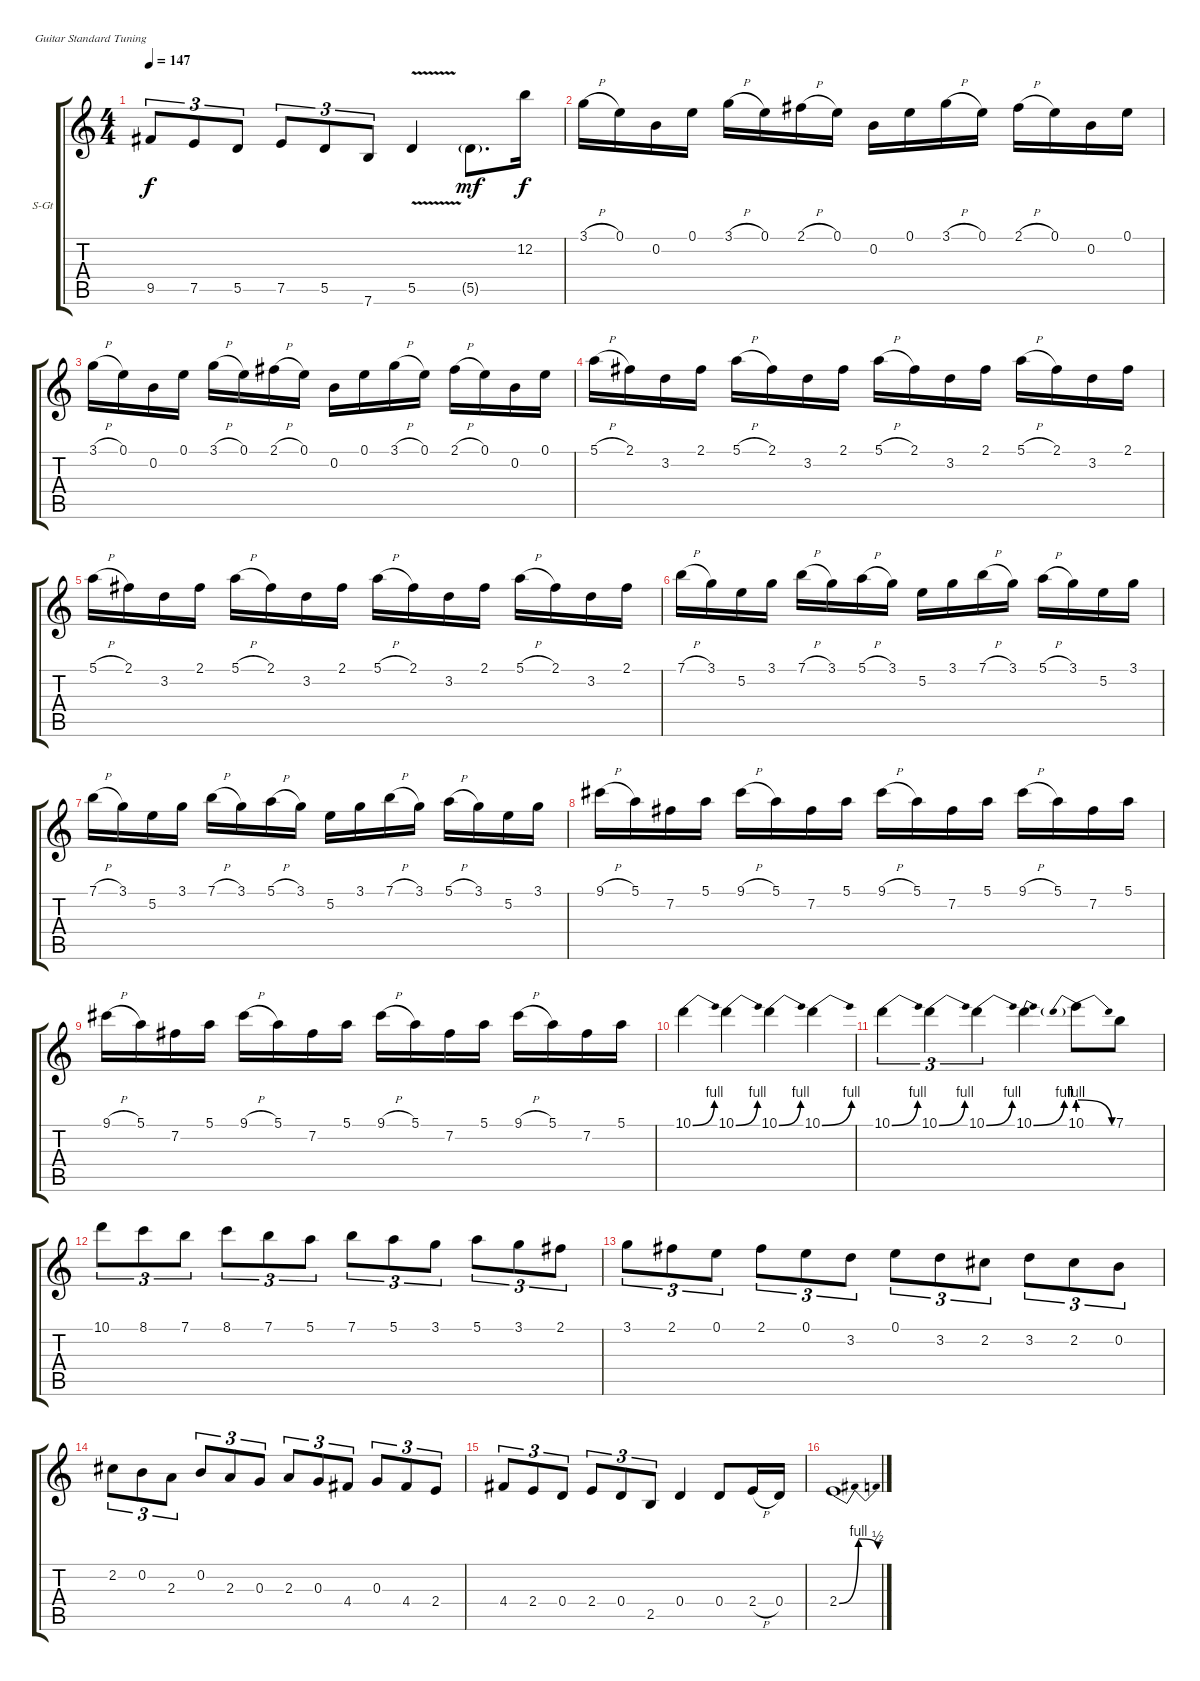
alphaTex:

\defaultSystemsLayout 4
\bracketExtendMode groupsimilarinstruments
\firstSystemTrackNameOrientation horizontal
\otherSystemsTrackNameOrientation horizontal
\track ("Steel Guitar" "S-Gt") {instrument acousticguitarsteel}
\staff {score tabs}
\tuning (E4 B3 G3 D3 A2 E2)
\ts (4 4)
\tempo 147
\clef g2
\ks c
9.5.8{tu (3 2) dy f} 7.5.8{tu (3 2)} 5.5.8{tu (3 2)} 7.5.8{tu (3 2)} 5.5.8{tu (3 2)} 7.6.8{tu (3 2)} 5.5{v}.4 5.5{g}.8{d dy mf} 12.2.16{dy f} |
3.1{h}.16 0.1.16 0.2.16 0.1.16 3.1{h}.16 0.1.16 2.1{h}.16 0.1.16 0.2.16 0.1.16 3.1{h}.16 0.1.16 2.1{h}.16 0.1.16 0.2.16 0.1.16 |
3.1{h}.16 0.1.16 0.2.16 0.1.16 3.1{h}.16 0.1.16 2.1{h}.16 0.1.16 0.2.16 0.1.16 3.1{h}.16 0.1.16 2.1{h}.16 0.1.16 0.2.16 0.1.16 |
5.1{h}.16 2.1.16 3.2.16 2.1.16 5.1{h}.16 2.1.16 3.2.16 2.1.16 5.1{h}.16 2.1.16 3.2.16 2.1.16 5.1{h}.16 2.1.16 3.2.16 2.1.16 |
5.1{h}.16 2.1.16 3.2.16 2.1.16 5.1{h}.16 2.1.16 3.2.16 2.1.16 5.1{h}.16 2.1.16 3.2.16 2.1.16 5.1{h}.16 2.1.16 3.2.16 2.1.16 |
7.1{h}.16 3.1.16 5.2.16 3.1.16 7.1{h}.16 3.1.16 5.1{h}.16 3.1.16 5.2.16 3.1.16 7.1{h}.16 3.1.16 5.1{h}.16 3.1.16 5.2.16 3.1.16 |
7.1{h}.16 3.1.16 5.2.16 3.1.16 7.1{h}.16 3.1.16 5.1{h}.16 3.1.16 5.2.16 3.1.16 7.1{h}.16 3.1.16 5.1{h}.16 3.1.16 5.2.16 3.1.16 |
9.1{h}.16 5.1.16 7.2.16 5.1.16 9.1{h}.16 5.1.16 7.2.16 5.1.16 9.1{h}.16 5.1.16 7.2.16 5.1.16 9.1{h}.16 5.1.16 7.2.16 5.1.16 |
9.1{h}.16 5.1.16 7.2.16 5.1.16 9.1{h}.16 5.1.16 7.2.16 5.1.16 9.1{h}.16 5.1.16 7.2.16 5.1.16 9.1{h}.16 5.1.16 7.2.16 5.1.16 |
10.1{be (bend 0 0 60 4)}.4 10.1{be (bend 0 0 60 4)}.4 10.1{be (bend 0 0 60 4)}.4 10.1{be (bend 0 0 60 4)}.4 |
10.1{be (bend 0 0 60 4)}.4{tu (3 2)} 10.1{be (bend 0 0 60 4)}.4{tu (3 2)} 10.1{be (bend 0 0 60 4)}.4{tu (3 2)} 10.1{be (bend 0 0 60 4)}.4 10.1{be (prebendrelease 0 4 60 0)}.8 7.1.8 |
10.1.8{tu (3 2)} 8.1.8{tu (3 2)} 7.1.8{tu (3 2)} 8.1.8{tu (3 2)} 7.1.8{tu (3 2)} 5.1.8{tu (3 2)} 7.1.8{tu (3 2)} 5.1.8{tu (3 2)} 3.1.8{tu (3 2)} 5.1.8{tu (3 2)} 3.1.8{tu (3 2)} 2.1.8{tu (3 2)} |
3.1.8{tu (3 2)} 2.1.8{tu (3 2)} 0.1.8{tu (3 2)} 2.1.8{tu (3 2)} 0.1.8{tu (3 2)} 3.2.8{tu (3 2)} 0.1.8{tu (3 2)} 3.2.8{tu (3 2)} 2.2.8{tu (3 2)} 3.2.8{tu (3 2)} 2.2.8{tu (3 2)} 0.2.8{tu (3 2)} |
2.2.8{tu (3 2)} 0.2.8{tu (3 2)} 2.3.8{tu (3 2)} 0.2.8{tu (3 2)} 2.3.8{tu (3 2)} 0.3.8{tu (3 2)} 2.3.8{tu (3 2)} 0.3.8{tu (3 2)} 4.4.8{tu (3 2)} 0.3.8{tu (3 2)} 4.4.8{tu (3 2)} 2.4.8{tu (3 2)} |
4.4.8{tu (3 2)} 2.4.8{tu (3 2)} 0.4.8{tu (3 2)} 2.4.8{tu (3 2)} 0.4.8{tu (3 2)} 2.5.8{tu (3 2)} 0.4.4 0.4.8 2.4{h}.16 0.4.16 |
2.4{be (bendrelease 0 0 30 4 30 4 60 2)}.1
